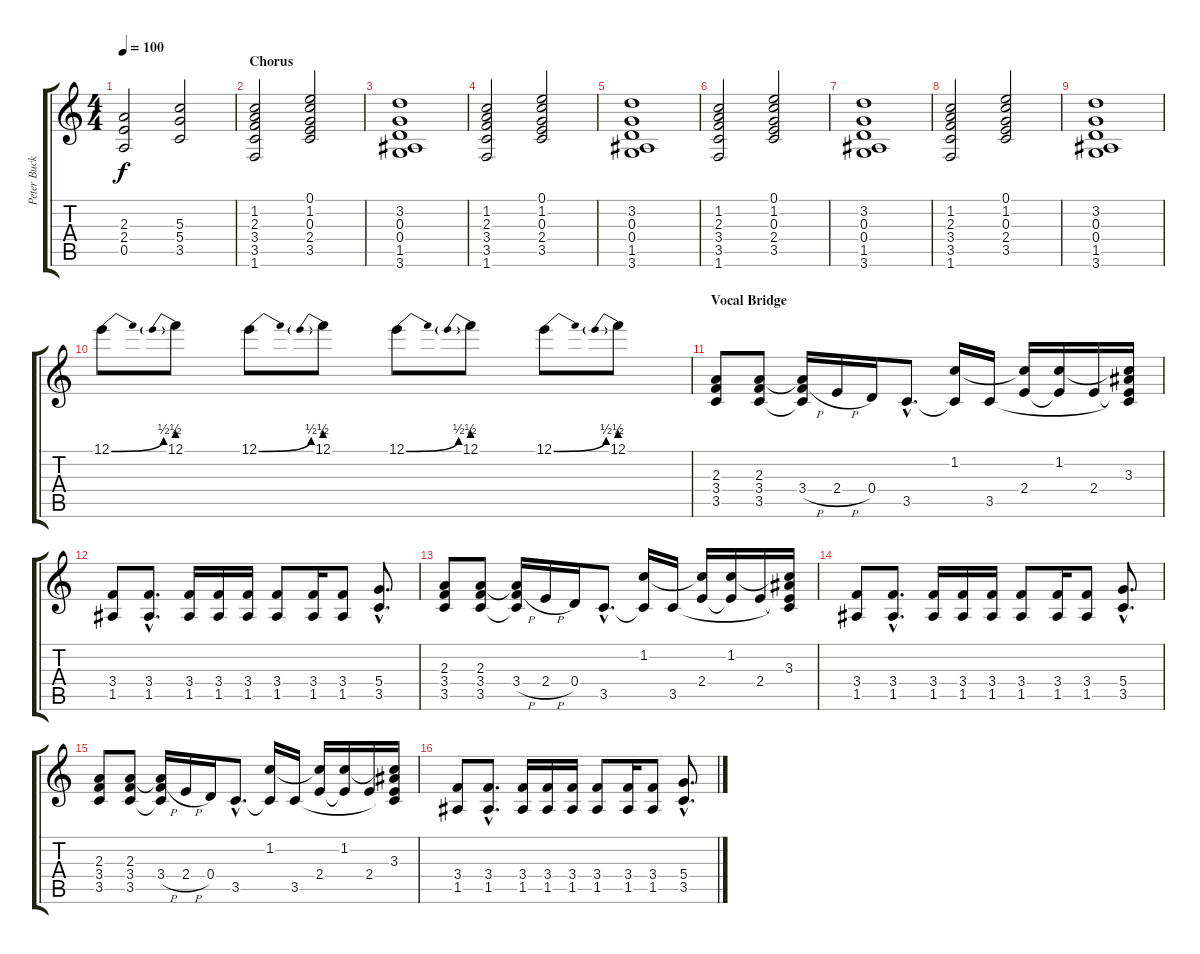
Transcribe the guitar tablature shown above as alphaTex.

\track ("Peter Buck (Guitar I)" "Peter Buck") {instrument distortionguitar}
\staff {score tabs}
\tuning (E4 B3 G3 D3 A2 E2) {hide}
\ts (4 4)
\tempo 100
\clef g2
\ks c
(2.3 2.4 0.5).2{dy f} (5.3 5.4 3.5).2 |
\section ("" "Chorus")
(1.2 2.3 3.4 3.5 1.6).2 (0.1 1.2 0.3 2.4 3.5).2 |
(3.2 0.3 0.4 1.5 3.6).1 |
(1.2 2.3 3.4 3.5 1.6).2 (0.1 1.2 0.3 2.4 3.5).2 |
(3.2 0.3 0.4 1.5 3.6).1 |
(1.2 2.3 3.4 3.5 1.6).2 (0.1 1.2 0.3 2.4 3.5).2 |
(3.2 0.3 0.4 1.5 3.6).1 |
(1.2 2.3 3.4 3.5 1.6).2 (0.1 1.2 0.3 2.4 3.5).2 |
(3.2 0.3 0.4 1.5 3.6).1 |
12.1{be (bend 0 0 60 2)}.8 12.1{be (prebend 0 2 60 2)}.8 12.1{be (bend 0 0 60 2)}.8 12.1{be (prebend 0 2 60 2)}.8 12.1{be (bend 0 0 60 2)}.8 12.1{be (prebend 0 2 60 2)}.8 12.1{be (bend 0 0 60 2)}.8 12.1{be (prebend 0 2 60 2)}.8 |
\section ("" "Vocal Bridge")
(2.3 3.4 3.5).8 (2.3 3.4 3.5).8 (2.3{t} 3.4{h} 3.5{t}).16 2.4{h}.16 0.4.16 3.5{hac}.8{d} (1.2 3.5{t}).16 3.5.16 (1.2{t} 2.4).16 (1.2 2.4{t}).16 2.4.16 (1.2{t} 3.3 2.4{t} 3.5{t}).16 |
(3.4 1.5).8 (3.4{hac} 1.5{hac}).8{d} (3.4 1.5).16 (3.4 1.5).16 (3.4 1.5).16 (3.4 1.5).8 (3.4 1.5).16 (3.4 1.5).8 (5.4{hac} 3.5{hac}).8{d} |
(2.3 3.4 3.5).8 (2.3 3.4 3.5).8 (2.3{t} 3.4{h} 3.5{t}).16 2.4{h}.16 0.4.16 3.5{hac}.8{d} (1.2 3.5{t}).16 3.5.16 (1.2{t} 2.4).16 (1.2 2.4{t}).16 2.4.16 (1.2{t} 3.3 2.4{t} 3.5{t}).16 |
(3.4 1.5).8 (3.4{hac} 1.5{hac}).8{d} (3.4 1.5).16 (3.4 1.5).16 (3.4 1.5).16 (3.4 1.5).8 (3.4 1.5).16 (3.4 1.5).8 (5.4{hac} 3.5{hac}).8{d} |
(2.3 3.4 3.5).8 (2.3 3.4 3.5).8 (2.3{t} 3.4{h} 3.5{t}).16 2.4{h}.16 0.4.16 3.5{hac}.8{d} (1.2 3.5{t}).16 3.5.16 (1.2{t} 2.4).16 (1.2 2.4{t}).16 2.4.16 (1.2{t} 3.3 2.4{t} 3.5{t}).16 |
(3.4 1.5).8 (3.4{hac} 1.5{hac}).8{d} (3.4 1.5).16 (3.4 1.5).16 (3.4 1.5).16 (3.4 1.5).8 (3.4 1.5).16 (3.4 1.5).8 (5.4{hac} 3.5{hac}).8{d}
